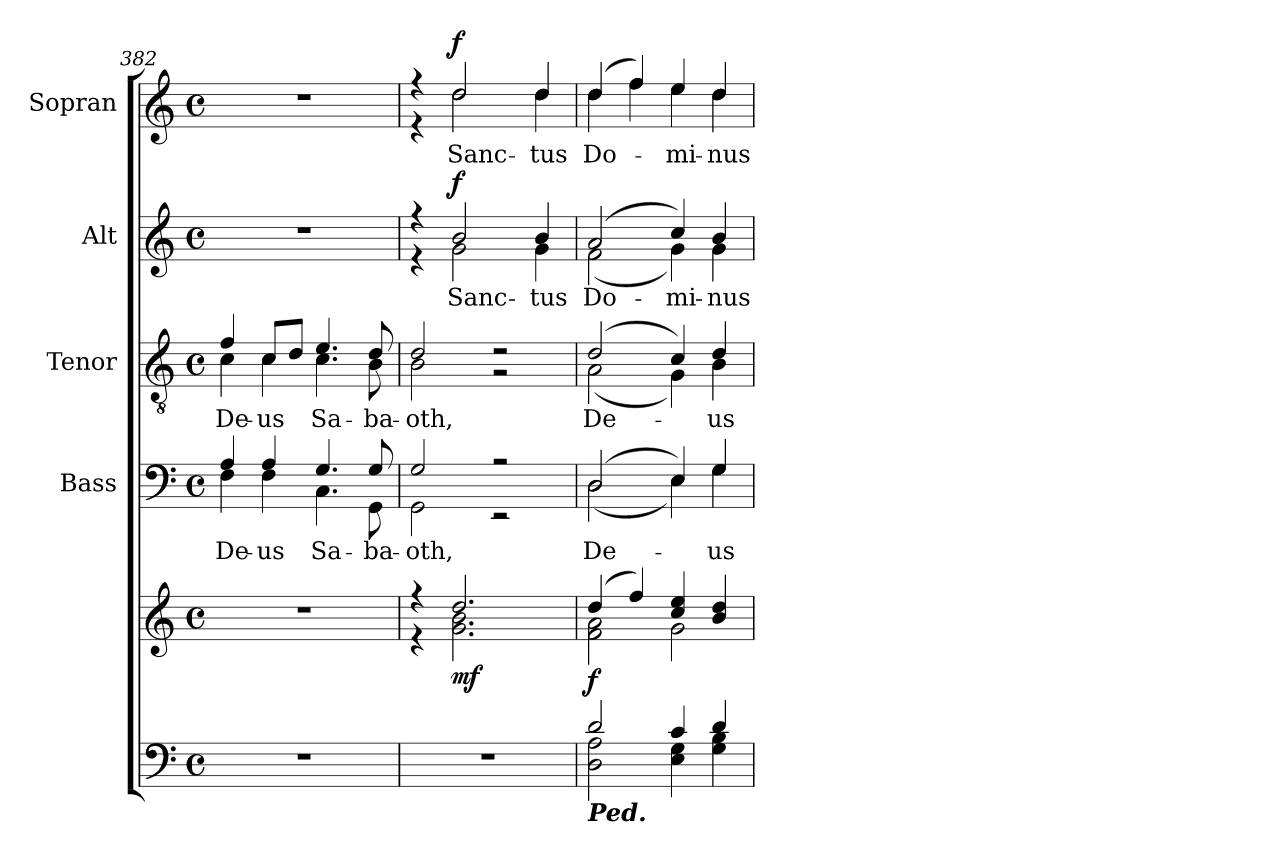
**kern	**kern	**dynam	**kern	**text	**kern	**text	**kern	**text	**dynam	**kern	**text	**dynam
*part5	*part5	*part5	*part4	*part4	*part3	*part3	*part2	*part2	*part2	*part1	*part1	*part1
*staff6	*staff5	*staff5/6	*staff4	*staff4	*staff3	*staff3	*staff2	*staff2	*staff2	*staff1	*staff1	*staff1
*	*	*	*I"Bass	*	*I"Tenor	*	*I"Alt	*	*	*I"Sopran	*	*
*	*	*	*I'B.	*	*I'T.	*	*I'A.	*	*	*I'S.	*	*
*clefF4	*clefG2	*	*clefF4	*	*clefGv2	*	*clefG2	*	*	*clefG2	*	*
*k[]	*k[]	*	*k[]	*	*k[]	*	*k[]	*	*	*k[]	*	*
*C:	*C:	*	*C:	*	*C:	*	*C:	*	*	*C:	*	*
*M4/4	*M4/4	*	*M4/4	*	*M4/4	*	*M4/4	*	*	*M4/4	*	*
*met(c)	*met(c)	*	*met(c)	*	*met(c)	*	*met(c)	*	*	*met(c)	*	*
=382	=382	=382	=382	=382	=382	=382	=382	=382	=382	=382	=382	=382
!	!	!	!	!LO:LY:b	!	!LO:LY:b	!	!	!	!	!	!
*	*	*	*^	*	*^	*	*	*	*	*	*	*
1r	1r	.	4A/	4F\	De-	4f/	4c\	De-	1r	.	.	1r	.	.
!	!	!	!	!	!LO:LY:b	!	!	!LO:LY:b	!	!	!	!	!	!
.	.	.	4A/	4F\	-us	8c/L	4c\	-us	.	.	.	.	.	.
.	.	.	.	.	.	8d/J	.	.	.	.	.	.	.	.
!	!	!	!	!	!LO:LY:b	!	!	!LO:LY:b	!	!	!	!	!	!
.	.	.	4.G/	4.C\	Sa-	4.e/	4.c\	Sa-	.	.	.	.	.	.
!	!	!	!	!	!LO:LY:b	!	!	!LO:LY:b	!	!	!	!	!	!
.	.	.	8G/	8GG\	-ba-	8d/	8B\	-ba-	.	.	.	.	.	.
=383	=383	=383	=383	=383	=383	=383	=383	=383	=383	=383	=383	=383	=383	=383
*	*^	*	*	*	*	*	*	*	*	*	*	*	*	*
!	!	!	!	!	!	!LO:LY:b	!	!	!LO:LY:b	!	!	!	!	!	!
*	*	*	*	*	*	*	*	*	*	*^	*	*	*^	*	*
1r	4r	4r	.	2G/	2GG\	-oth,	2d/	2B\	-oth,	4r	4r	.	.	4r	4r	.	.
!	!	!	!LO:DY:b	!	!	!	!	!	!	!	!	!LO:LY:b	!LO:DY:a	!	!	!LO:LY:b	!LO:DY:a
.	2.dd/	2.g\ 2.b\	mf	.	.	.	.	.	.	2b/	2g\	Sanc-	f	2dd/	2dd\	Sanc-	f
.	.	.	.	2r	2r	.	2r	2r	.	.	.	.	.	.	.	.	.
!	!	!	!	!	!	!	!	!	!	!	!	!LO:LY:b	!	!	!	!LO:LY:b	!
.	.	.	.	.	.	.	.	.	.	4b/	4g\	-tus	.	4dd/	4dd\	-tus	.
!!LO:LB:g=z	!!
=384	=384	=384	=384	=384	=384	=384	=384	=384	=384	=384	=384	=384	=384	=384	=384	=384	=384
*^	*	*	*	*	*	*	*	*	*	*	*	*	*	*	*	*	*
!LO:TX:b:Bi:t=Ped.	!	!	!	!	!	!	!	!	!	!	!	!	!	!	!	!	!	!
!	!	!	!	!LO:DY:b	!	!	!LO:LY:b	!	!	!LO:LY:b	!	!	!LO:LY:b	!	!	!	!LO:LY:b	!
2d/	2D\ 2A\	(4dd/	2f\ 2a\	f	(2D/	(<2D\	De-	(2d/	(<2A\	De-	(2a/	(<2f\	Do-	.	(4dd/	4dd\	Do-	.
.	.	4ff/)	.	.	.	.	.	.	.	.	.	.	.	.	4ff/)	4ff\	.	.
!	!	!	!	!	!	!	!	!	!	!	!	!	!LO:LY:b	!	!	!	!LO:LY:b	!
4c/	4E\ 4G\	4cc/ 4ee/	2g\	.	4E/)	4E\)	.	4c/)	4G\)	.	4cc/)	4g\)	-mi-	.	4ee/	4ee\	-mi-	.
!	!	!	!	!	!	!	!LO:LY:b	!	!	!LO:LY:b	!	!	!LO:LY:b	!	!	!	!LO:LY:b	!
4d/	4G\ 4B\	4b/ 4dd/	.	.	4G/	4G\	-us	4d/	4B\	-us	4b/	4g\	-nus	.	4dd/	4dd\	-nus	.
*v	*v	*	*	*	*v	*v	*	*v	*v	*	*v	*v	*	*	*v	*v	*	*
*	*v	*v	*	*	*	*	*	*	*	*	*	*	*
=	=	=	=	=	=	=	=	=	=	=	=	=
*-	*-	*-	*-	*-	*-	*-	*-	*-	*-	*-	*-	*-
